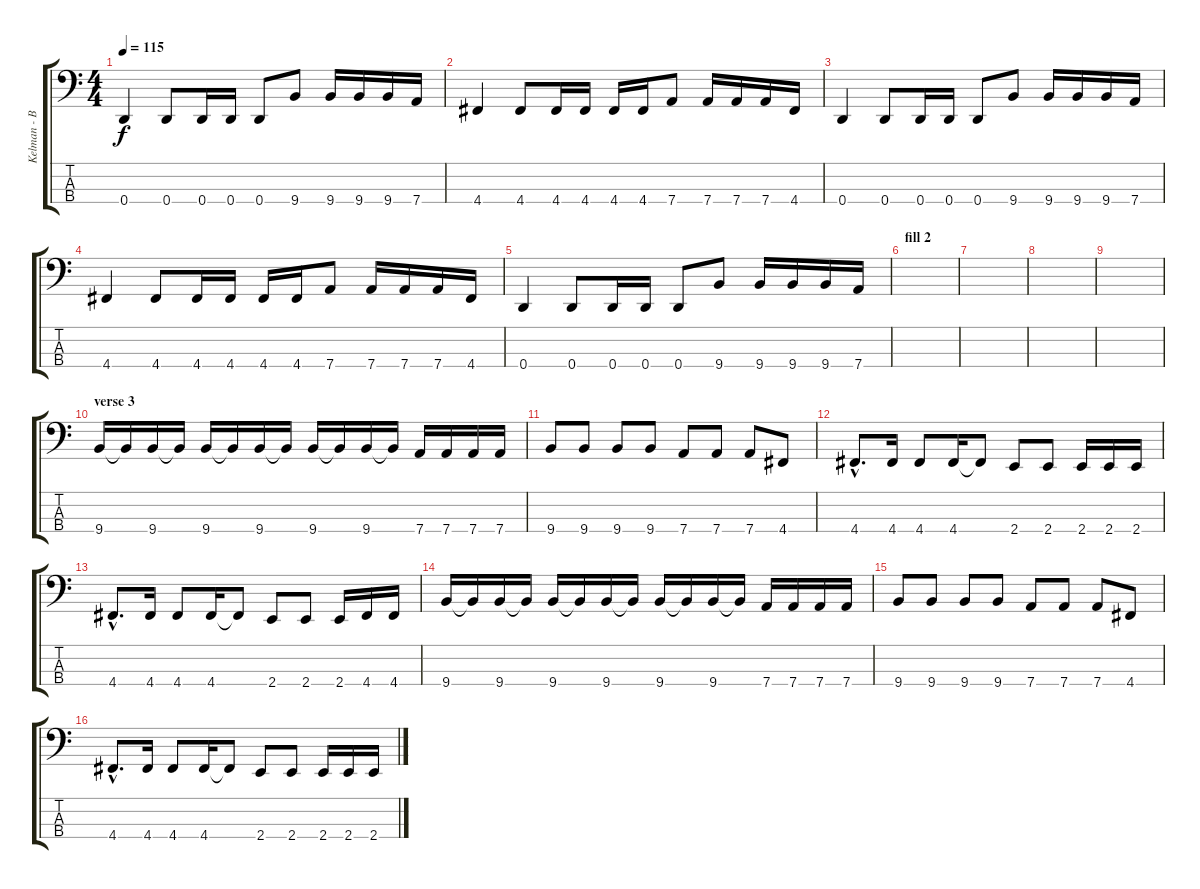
\track ("Kelman - Bass" "Kelman - B") {instrument slapbass1}
\staff {score tabs}
\tuning (G2 D2 A1 D1) {hide}
\ts (4 4)
\tempo 115
\clef f4
\ks c
0.4.4{dy f} 0.4.8 0.4.16 0.4.16 0.4.8 9.4.8 9.4.16 9.4.16 9.4.16 7.4.16 |
4.4.4 4.4.8 4.4.16 4.4.16 4.4.16 4.4.16 7.4.8 7.4.16 7.4.16 7.4.16 4.4.16 |
0.4.4 0.4.8 0.4.16 0.4.16 0.4.8 9.4.8 9.4.16 9.4.16 9.4.16 7.4.16 |
4.4.4 4.4.8 4.4.16 4.4.16 4.4.16 4.4.16 7.4.8 7.4.16 7.4.16 7.4.16 4.4.16 |
0.4.4 0.4.8 0.4.16 0.4.16 0.4.8 9.4.8 9.4.16 9.4.16 9.4.16 7.4.16 |
\section ("" "fill 2")
|
|
|
|
\section ("" "verse 3")
9.4.16 9.4{t}.16 9.4.16 9.4{t}.16 9.4.16 9.4{t}.16 9.4.16 9.4{t}.16 9.4.16 9.4{t}.16 9.4.16 9.4{t}.16 7.4.16 7.4.16 7.4.16 7.4.16 |
9.4.8 9.4.8 9.4.8 9.4.8 7.4.8 7.4.8 7.4.8 4.4.8 |
4.4{hac}.8{d} 4.4.16 4.4.8 4.4.16 4.4{t}.8 2.4.8 2.4.8 2.4.16 2.4.16 2.4.16 |
4.4{hac}.8{d} 4.4.16 4.4.8 4.4.16 4.4{t}.8 2.4.8 2.4.8 2.4.16 4.4.16 4.4.16 |
9.4.16 9.4{t}.16 9.4.16 9.4{t}.16 9.4.16 9.4{t}.16 9.4.16 9.4{t}.16 9.4.16 9.4{t}.16 9.4.16 9.4{t}.16 7.4.16 7.4.16 7.4.16 7.4.16 |
9.4.8 9.4.8 9.4.8 9.4.8 7.4.8 7.4.8 7.4.8 4.4.8 |
4.4{hac}.8{d} 4.4.16 4.4.8 4.4.16 4.4{t}.8 2.4.8 2.4.8 2.4.16 2.4.16 2.4.16
